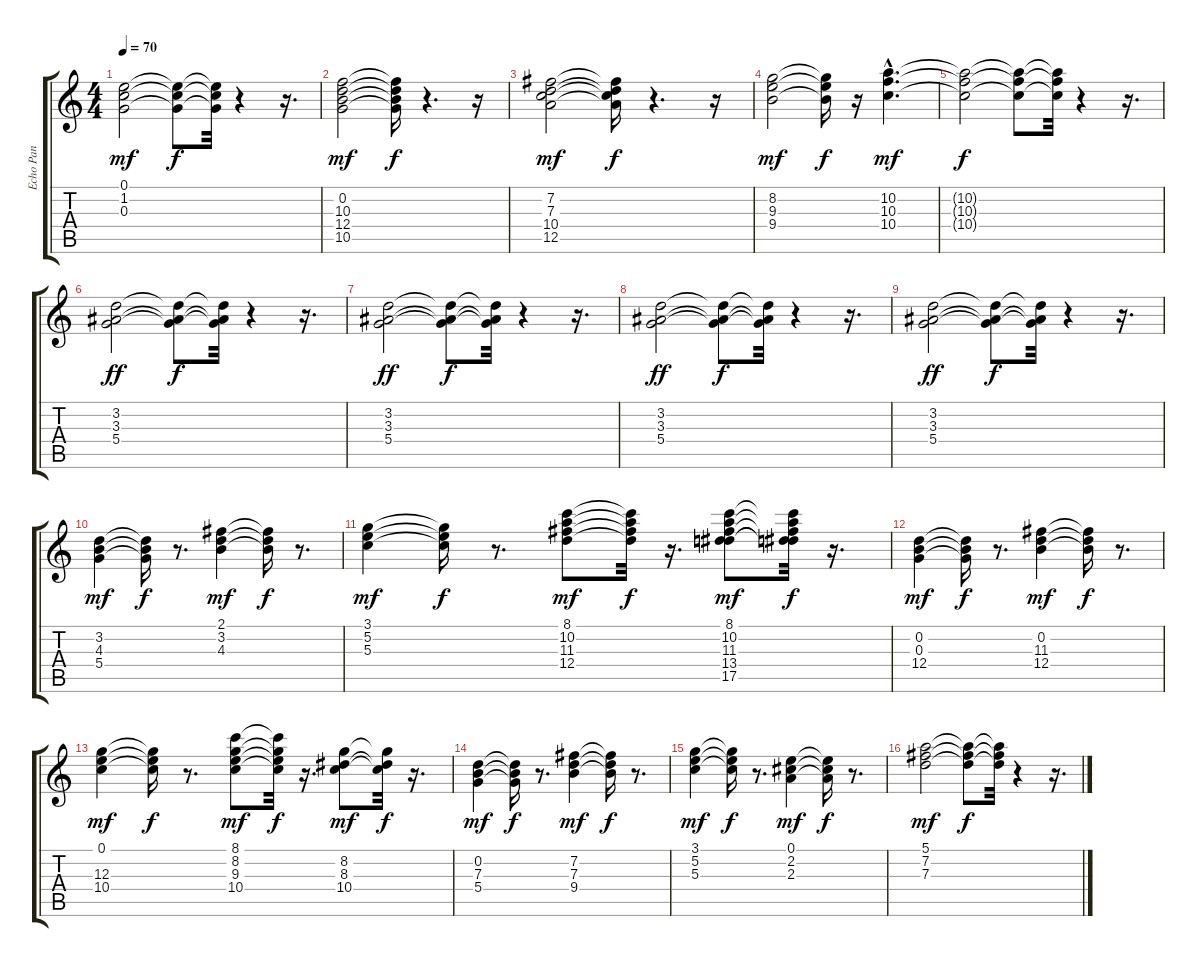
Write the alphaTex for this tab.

\track ("Echo Pan" "Echo Pan") {instrument contrabass}
\staff {score tabs}
\tuning (E4 B3 G3 D3 A2 E2) {hide}
\ts (4 4)
\tempo 70
\clef g2
\ks c
(0.1 1.2 0.3).2{dy mf} (0.1{t} 1.2{t} 0.3{t}).8{dy f} (0.1{t} 1.2{t} 0.3{t}).32 r.4 r.16{d} |
(0.2 10.3 12.4 10.5).2{dy mf} (0.2{t} 10.3{t} 12.4{t} 10.5{t}).16{dy f} r.4{d} r.16 |
(7.2 7.3 10.4 12.5).2{dy mf} (7.2{t} 7.3{t} 10.4{t} 12.5{t}).16{dy f} r.4{d} r.16 |
(8.2 9.3 9.4).2{dy mf} (8.2{t} 9.3{t} 9.4{t}).16{dy f} r.16 (10.2{hac} 10.3{hac} 10.4{hac}).4{d dy mf} |
(10.2{t} 10.3{t} 10.4{t}).2{dy f} (10.2{t} 10.3{t} 10.4{t}).8 (10.2{t} 10.3{t} 10.4{t}).32 r.4 r.16{d} |
(3.2 3.3 5.4).2{dy ff} (3.2{t} 3.3{t} 5.4{t}).8{dy f} (3.2{t} 3.3{t} 5.4{t}).32 r.4 r.16{d} |
(3.2 3.3 5.4).2{dy ff} (3.2{t} 3.3{t} 5.4{t}).8{dy f} (3.2{t} 3.3{t} 5.4{t}).32 r.4 r.16{d} |
(3.2 3.3 5.4).2{dy ff} (3.2{t} 3.3{t} 5.4{t}).8{dy f} (3.2{t} 3.3{t} 5.4{t}).32 r.4 r.16{d} |
(3.2 3.3 5.4).2{dy ff} (3.2{t} 3.3{t} 5.4{t}).8{dy f} (3.2{t} 3.3{t} 5.4{t}).32 r.4 r.16{d} |
(3.2 4.3 5.4).4{dy mf volume 5} (3.2{t} 4.3{t} 5.4{t}).16{dy f} r.8{d} (2.1 3.2 4.3).4{dy mf volume 7} (2.1{t} 3.2{t} 4.3{t}).16{dy f} r.8{d} |
(3.1 5.2 5.3).4{dy mf volume 9} (3.1{t} 5.2{t} 5.3{t}).16{dy f} r.8{d} (8.1 10.2 11.3 12.4).8{dy mf} (8.1{t} 10.2{t} 11.3{t} 12.4{t}).32{dy f} r.16{d} (8.1 10.2 11.3 13.4 17.5).8{dy mf} (8.1{t} 10.2{t} 11.3{t} 13.4{t} 17.5{t}).32{dy f} r.16{d} |
(0.2 0.3 12.4).4{dy mf} (0.2{t} 0.3{t} 12.4{t}).16{dy f} r.8{d} (0.2 11.3 12.4).4{dy mf} (0.2{t} 11.3{t} 12.4{t}).16{dy f} r.8{d} |
(0.1 12.3 10.4).4{dy mf} (0.1{t} 12.3{t} 10.4{t}).16{dy f} r.8{d} (8.1 8.2 9.3 10.4).8{dy mf} (8.1{t} 8.2{t} 9.3{t} 10.4{t}).32{dy f} r.16{d} (8.2 8.3 10.4).8{dy mf} (8.2{t} 8.3{t} 10.4{t}).32{dy f} r.16{d} |
(0.2 7.3 5.4).4{dy mf} (0.2{t} 7.3{t} 5.4{t}).16{dy f} r.8{d} (7.2 7.3 9.4).4{dy mf} (7.2{t} 7.3{t} 9.4{t}).16{dy f} r.8{d} |
(3.1 5.2 5.3).4{dy mf} (3.1{t} 5.2{t} 5.3{t}).16{dy f} r.8{d} (0.1 2.2 2.3).4{dy mf} (0.1{t} 2.2{t} 2.3{t}).16{dy f} r.8{d} |
(5.1 7.2 7.3).2{dy mf} (5.1{t} 7.2{t} 7.3{t}).8{dy f} (5.1{t} 7.2{t} 7.3{t}).32 r.4 r.16{d}
